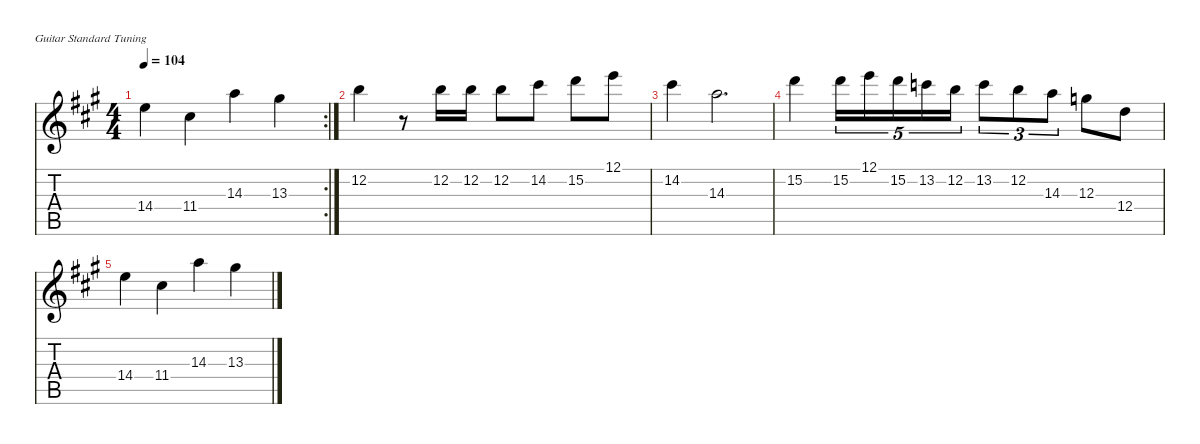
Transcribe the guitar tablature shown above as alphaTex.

\defaultSystemsLayout 4
\hideDynamics
\bracketExtendMode nobrackets
\singleTrackTrackNamePolicy hidden
\multiTrackTrackNamePolicy hidden
\otherSystemsTrackNameOrientation horizontal
\track ("Guitar Three" "el.guit.") {instrument electricguitarclean}
\staff {score tabs}
\tuning (E4 B3 G3 D3 A2 E2)
\rc 2
\ts (4 4)
\tempo 104
\clef g2
\ks a
14.4{acc forcenatural}.4{dy mf beam Down} 11.4{acc #}.4{beam Down} 14.3{acc forcenatural}.4{beam Down} 13.3{acc #}.4{beam Down} |
12.2{acc forcenatural}.4{dy mp beam Down} r.8{beam Down} 12.2{acc forcenatural}.16{beam Down} 12.2{acc forcenatural}.16{beam Down} 12.2{acc forcenatural}.8{beam Down} 14.2{acc #}.8{beam Down} 15.2{acc forcenatural}.8{beam Down} 12.1{acc forcenatural}.8{beam Down} |
14.2{acc #}.4{beam Down} 14.3{acc forcenatural}.2{d beam Down} |
15.2{acc forcenatural}.4{dy f beam Down} 15.2{acc forcenatural}.16{tu (5 4) beam Down} 12.1{acc forcenatural}.16{tu (5 4) beam Down} 15.2{acc forcenatural}.16{tu (5 4) beam Down} 13.2{acc forcenatural}.16{tu (5 4) beam Down} 12.2{acc forcenatural}.16{tu (5 4) beam Down} 13.2{acc forcenatural}.8{tu (3 2) beam Down} 12.2{acc forcenatural}.8{tu (3 2) beam Down} 14.3{acc forcenatural}.8{tu (3 2) beam Down} 12.3{acc forcenatural}.8{beam Down} 12.4{acc forcenatural}.8{beam Down} |
14.4{acc forcenatural}.4{dy p beam Down} 11.4{acc #}.4{dy pp beam Down} 14.3{acc forcenatural}.4{beam Down} 13.3{acc #}.4{beam Down}
